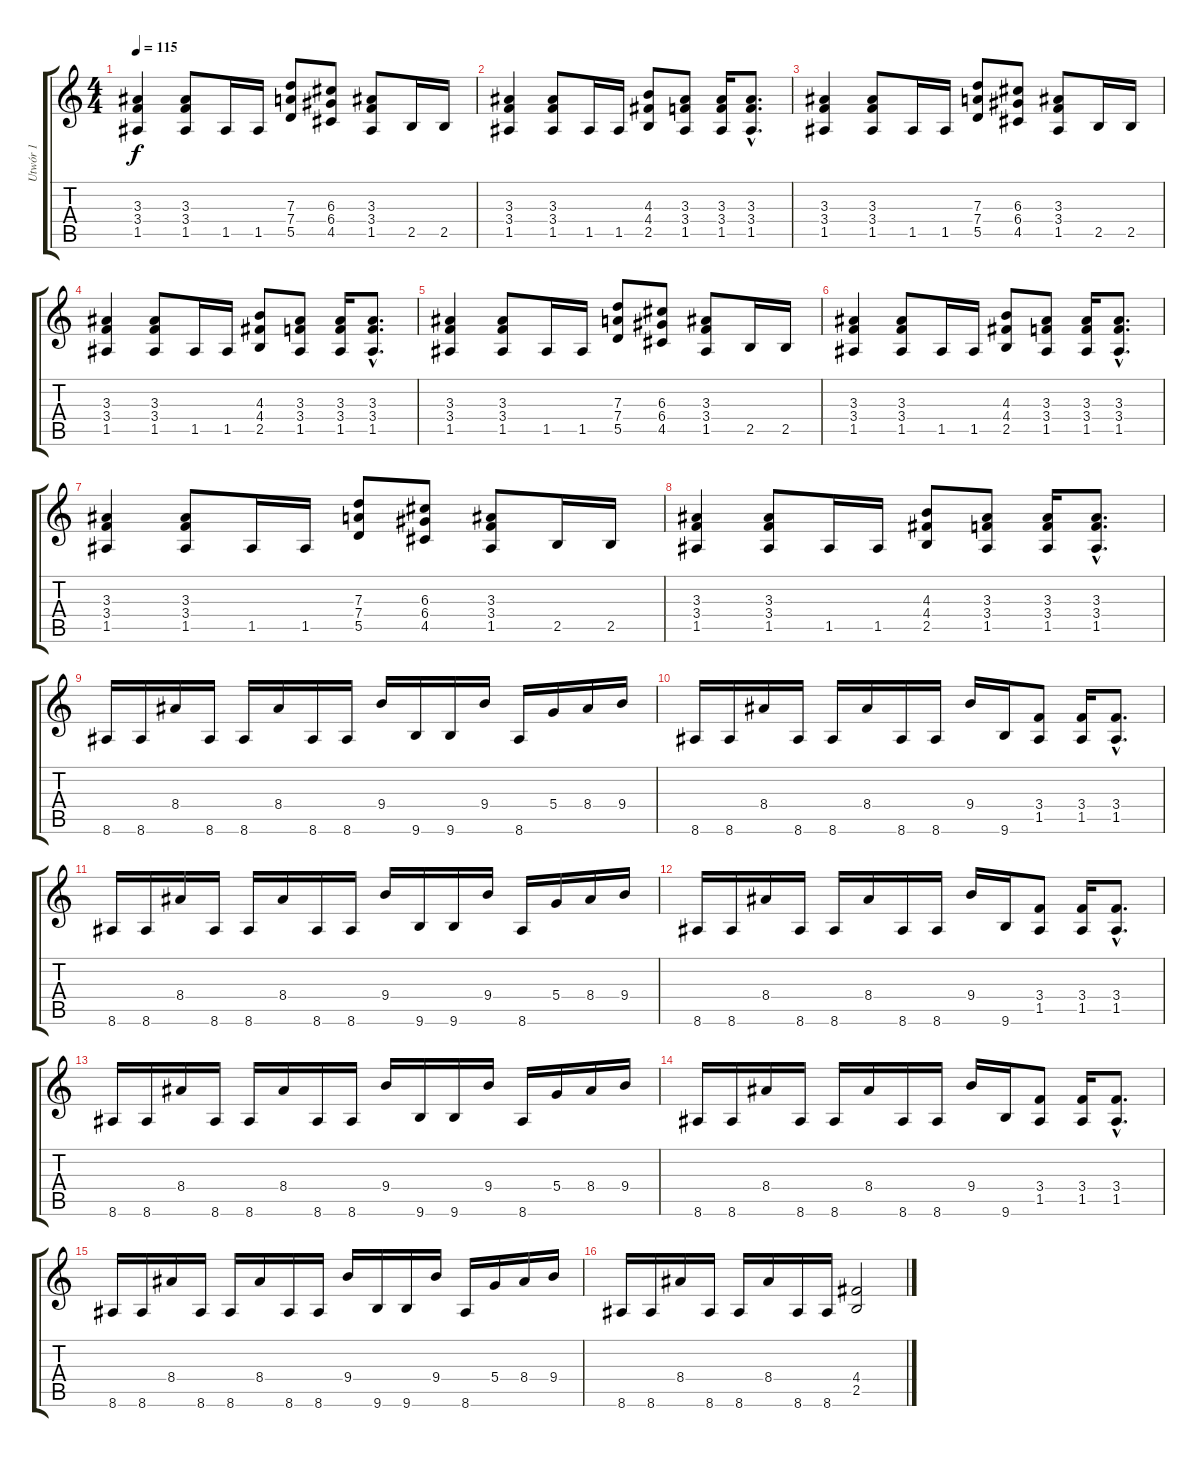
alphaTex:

\track ("Utwór 1" "Utwór 1") {instrument distortionguitar}
\staff {score tabs}
\tuning (E4 B3 G3 D3 A2 D2) {hide}
\ts (4 4)
\tempo 115
\clef g2
\ks c
(3.3 3.4 1.5).4{dy f} (3.3 3.4 1.5).8 1.5.16 1.5.16 (7.3 7.4 5.5).8 (6.3 6.4 4.5).8 (3.3 3.4 1.5).8 2.5.16 2.5.16 |
(3.3 3.4 1.5).4 (3.3 3.4 1.5).8 1.5.16 1.5.16 (4.3 4.4 2.5).8 (3.3 3.4 1.5).8 (3.3 3.4 1.5).16 (3.3{hac} 3.4{hac} 1.5{hac}).8{d} |
(3.3 3.4 1.5).4 (3.3 3.4 1.5).8 1.5.16 1.5.16 (7.3 7.4 5.5).8 (6.3 6.4 4.5).8 (3.3 3.4 1.5).8 2.5.16 2.5.16 |
(3.3 3.4 1.5).4 (3.3 3.4 1.5).8 1.5.16 1.5.16 (4.3 4.4 2.5).8 (3.3 3.4 1.5).8 (3.3 3.4 1.5).16 (3.3{hac} 3.4{hac} 1.5{hac}).8{d} |
(3.3 3.4 1.5).4 (3.3 3.4 1.5).8 1.5.16 1.5.16 (7.3 7.4 5.5).8 (6.3 6.4 4.5).8 (3.3 3.4 1.5).8 2.5.16 2.5.16 |
(3.3 3.4 1.5).4 (3.3 3.4 1.5).8 1.5.16 1.5.16 (4.3 4.4 2.5).8 (3.3 3.4 1.5).8 (3.3 3.4 1.5).16 (3.3{hac} 3.4{hac} 1.5{hac}).8{d} |
(3.3 3.4 1.5).4 (3.3 3.4 1.5).8 1.5.16 1.5.16 (7.3 7.4 5.5).8 (6.3 6.4 4.5).8 (3.3 3.4 1.5).8 2.5.16 2.5.16 |
(3.3 3.4 1.5).4 (3.3 3.4 1.5).8 1.5.16 1.5.16 (4.3 4.4 2.5).8 (3.3 3.4 1.5).8 (3.3 3.4 1.5).16 (3.3{hac} 3.4{hac} 1.5{hac}).8{d} |
8.6.16 8.6.16 8.4.16 8.6.16 8.6.16 8.4.16 8.6.16 8.6.16 9.4.16 9.6.16 9.6.16 9.4.16 8.6.16 5.4.16 8.4.16 9.4.16 |
8.6.16 8.6.16 8.4.16 8.6.16 8.6.16 8.4.16 8.6.16 8.6.16 9.4.16 9.6.16 (3.4 1.5).8 (3.4 1.5).16 (3.4{hac} 1.5{hac}).8{d} |
8.6.16 8.6.16 8.4.16 8.6.16 8.6.16 8.4.16 8.6.16 8.6.16 9.4.16 9.6.16 9.6.16 9.4.16 8.6.16 5.4.16 8.4.16 9.4.16 |
8.6.16 8.6.16 8.4.16 8.6.16 8.6.16 8.4.16 8.6.16 8.6.16 9.4.16 9.6.16 (3.4 1.5).8 (3.4 1.5).16 (3.4{hac} 1.5{hac}).8{d} |
8.6.16 8.6.16 8.4.16 8.6.16 8.6.16 8.4.16 8.6.16 8.6.16 9.4.16 9.6.16 9.6.16 9.4.16 8.6.16 5.4.16 8.4.16 9.4.16 |
8.6.16 8.6.16 8.4.16 8.6.16 8.6.16 8.4.16 8.6.16 8.6.16 9.4.16 9.6.16 (3.4 1.5).8 (3.4 1.5).16 (3.4{hac} 1.5{hac}).8{d} |
8.6.16 8.6.16 8.4.16 8.6.16 8.6.16 8.4.16 8.6.16 8.6.16 9.4.16 9.6.16 9.6.16 9.4.16 8.6.16 5.4.16 8.4.16 9.4.16 |
8.6.16 8.6.16 8.4.16 8.6.16 8.6.16 8.4.16 8.6.16 8.6.16 (4.4 2.5).2
